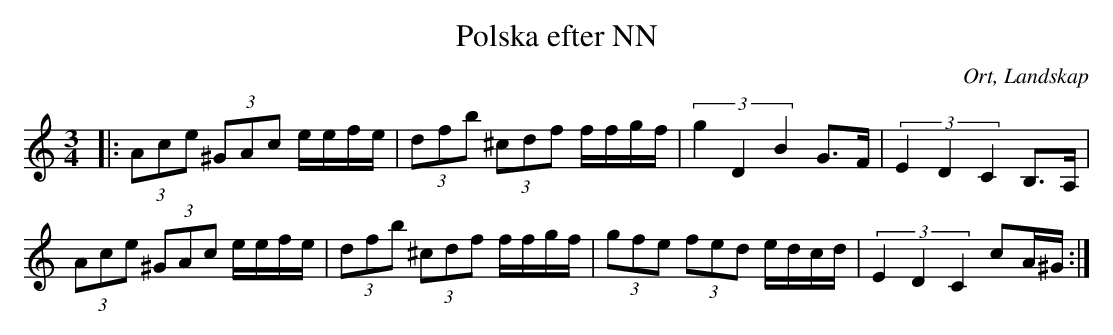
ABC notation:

X:1
T:Polska efter NN
O:Ort, Landskap
M:3/4
L:1/8
M:3/4
K:C
|: (3 Ace (3^GAc e/e/f/e/| (3 dfb (3^cdf f/f/g/f/|(3:2:3 g2 D2 B2 G>F|(3:2:3 E2 D2 C2 B,>A,|
(3 Ace (3^GAc e/e/f/e/| (3 dfb (3^cdf f/f/g/f/|(3gfe (3fed e/d/c/d/|(3:2:3 E2 D2 C2 cA/^G/:|
